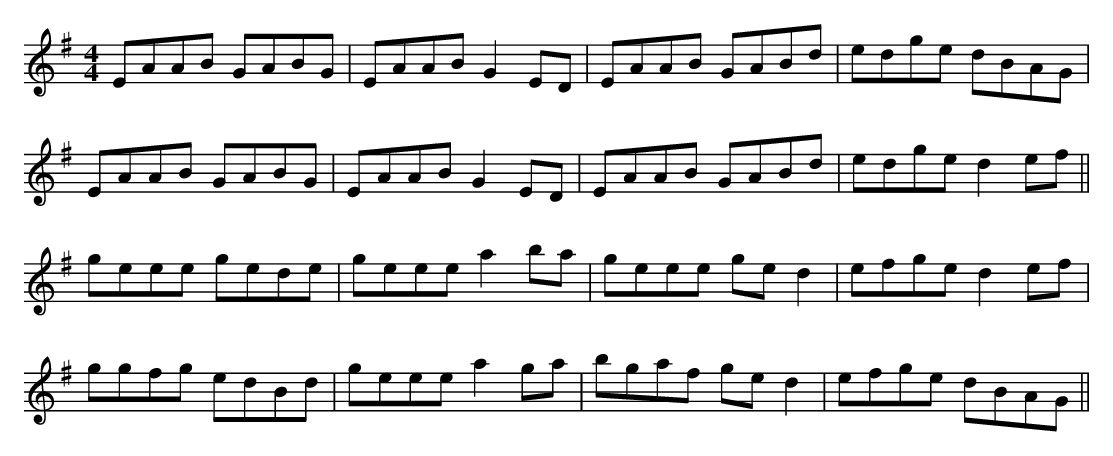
X:1
M:4/4
K:G
EAAB GABG|EAAB G2ED|EAAB GABd|edge dBAG|
EAAB GABG|EAAB G2ED|EAAB GABd|edge d2ef||
geee gede|geee a2ba|geee ged2|efge d2ef|
ggfg edBd|geee a2ga|bgaf ged2|efge dBAG||
